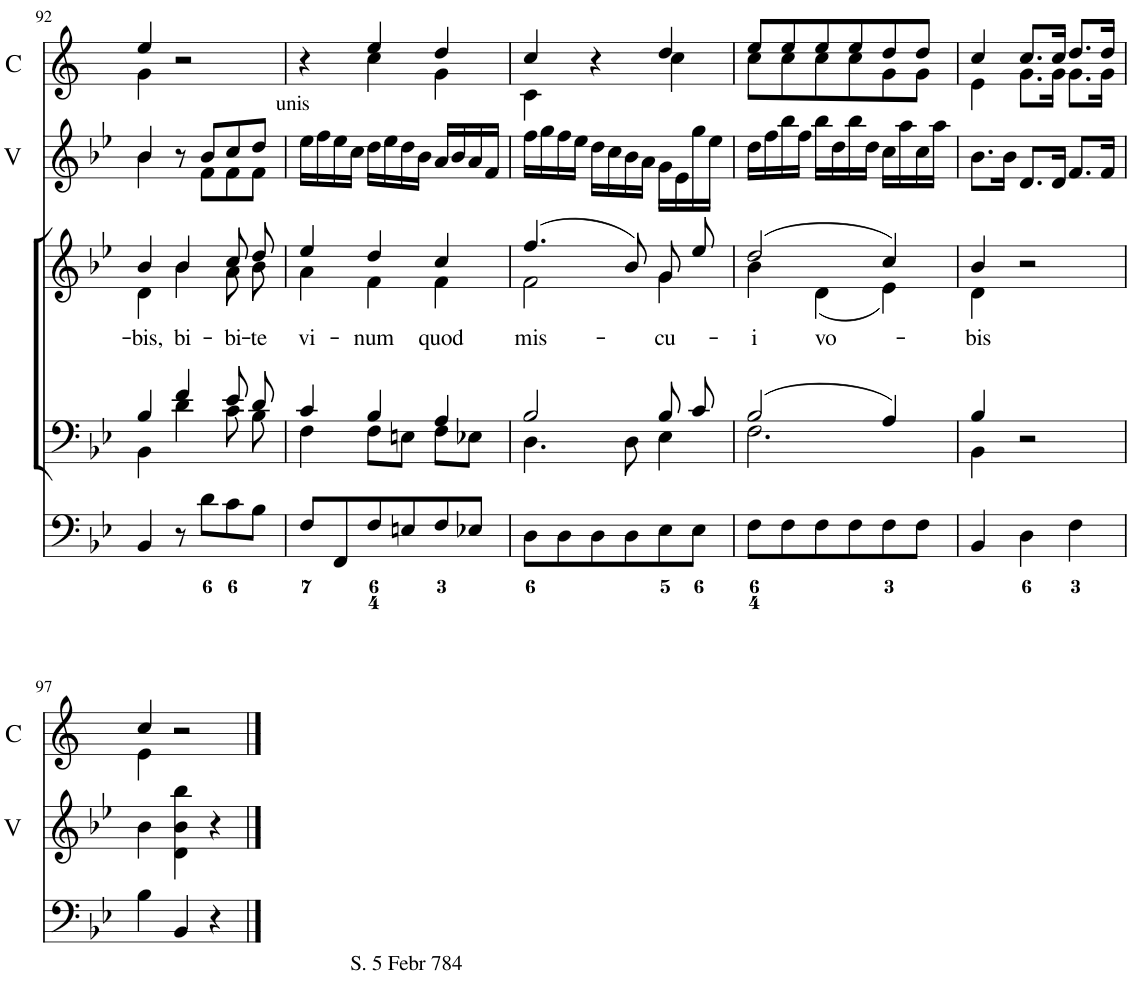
**kern	**kern	**kern	**kern	**kern	**text	**kern	**kern
*part7	*part6	*part5	*part4	*part3	*part3	*part2	*part1
*staff7	*staff6	*staff5	*staff4	*staff3	*staff3	*staff2	*staff1
*I"Violin	*I"Violin	*I"Organ	*I"TB	*I"S	*	*I"Violino 1mo, 2do	*I"2 Clarini in Bb
*I'Vln.	*I'Vln.	*	*	*	*	*I'V	*I'C
!!LO:PB:g=z
*clefG2	*clefG2	*clefF4	*clefF4	*clefG2	*	*clefG2	*clefG2
*	*	*	*	*	*	*	*Trd1c2
*k[b-e-]	*k[b-e-]	*k[b-e-]	*k[b-e-]	*k[b-e-]	*	*k[b-e-]	*k[]
*M3/4	*M3/4	*M3/4	*M3/4	*M3/4	*	*M3/4	*M3/4
=92	=92	=92	=92	=92	=92	=92	=92
*	*	*	*^	*^	*	*	*
!	!	!	!	!	!	!	!LO:LY:b	!	!
*	*	*	*	*	*	*	*	*^	*^
4b-	4b-	4BB-/	4B-/	4BB-\	4b-/	4d\	-bis,	4b-/	4b-\	4ee/	4g\
!	!	!	!	!	!	!	!LO:LY:b	!	!	!	!
8r	8r	8r	4f/	4d\	4b-/	4b-\	bi-	8r	8ryy	2r	2ryy
!	!LO:TX:a:t=div	!	!	!	!	!	!	!	!	!	!
!LO:TX:a:t=div	!	!	!	!	!	!	!	!	!	!	!
8f	8b-	8d\L	.	.	.	.	.	8b-/L	8f\L	.	.
!	!	!	!	!	!	!	!LO:LY:b	!	!	!	!
8f/L	8cc\L	8c\	8e-/	8c\	8cc/L	8a\L	-bi-	8cc/	8f\	.	.
!	!	!	!	!	!	!	!LO:LY:b	!	!	!	!
8f/J	8dd\J	8B-\J	8d/	8B-\	8dd/J	8b-\J	-te	8dd/J	8f\J	.	.
=93	=93	=93	=93	=93	=93	=93	=93	=93	=93	=93	=93
!	!	!	!	!	!	!	!	!LO:TX:a:t=unis	!	!	!
!	!LO:TX:a:t=unis	!	!	!	!	!	!	!	!	!	!
!LO:TX:a:t=unis	!	!	!	!	!	!	!	!	!	!	!
!	!	!	!	!	!	!	!LO:LY:b	!	!	!	!
*	*	*	*	*	*	*	*	*v	*v	*	*
16ee-\LL	16ee-\LL	8F/L	4c/	4F\	4ee-/	4a\	vi-	16ee-\LL	4r	4ryy
16ff\J	16ff\J	.	.	.	.	.	.	16ff\	.	.
16ee-\L	16ee-\L	8FF/	.	.	.	.	.	16ee-\	.	.
16cc\JJ	16cc\JJ	.	.	.	.	.	.	16cc\JJ	.	.
!	!	!	!	!	!	!	!LO:LY:b	!	!	!
16dd\LL	16dd\LL	8F/	4B-/	8F\L	4dd/	4f\	-num	16dd\LL	4ee/	4cc\
16ee-\J	16ee-\J	.	.	.	.	.	.	16ee-\	.	.
16dd\L	16dd\L	8En/	.	8En\J	.	.	.	16dd\	.	.
16b-\JJ	16b-\JJ	.	.	.	.	.	.	16b-\JJ	.	.
!	!	!	!	!	!	!	!LO:LY:b	!	!	!
16a/LL	16a/LL	8F/	4A/	8F\L	4cc/	4f\	quod	16a/LL	4dd/	4g\
16b-/J	16b-/J	.	.	.	.	.	.	16b-/	.	.
16a/L	16a/L	8E-X/J	.	8E-X\J	.	.	.	16a/	.	.
16f/JJ	16f/JJ	.	.	.	.	.	.	16f/JJ	.	.
=94	=94	=94	=94	=94	=94	=94	=94	=94	=94	=94
!	!	!	!	!	!	!	!LO:LY:b	!	!	!
16ff\LL	16ff\LL	8D\L	2B-/	4.D\	(4.ff/	2f\	mis-	16ff\LL	4cc/	4c\
16gg\J	16gg\J	.	.	.	.	.	.	16gg\	.	.
16ff\L	16ff\L	8D\	.	.	.	.	.	16ff\	.	.
16ee-\JJ	16ee-\JJ	.	.	.	.	.	.	16ee-\JJ	.	.
16dd\LL	16dd\LL	8D\	.	.	.	.	.	16dd\LL	4r	4ryy
16cc\J	16cc\J	.	.	.	.	.	.	16cc\	.	.
16b-\L	16b-\L	8D\	.	8D\	8b-/)	.	.	16b-\	.	.
16a\JJ	16a\JJ	.	.	.	.	.	.	16a\JJ	.	.
!	!	!	!	!	!	!	!LO:LY:b	!	!	!
16g\LL	16g\LL	8E-\	8B-/	4E-\	8g/L	4g\	-cu-	16g\LL	4dd/	4cc\
16e-\J	16e-\J	.	.	.	.	.	.	16e-\	.	.
16gg\L	16gg\L	8E-\J	8c/	.	8ee-/J	.	.	16gg\	.	.
16ee-\JJ	16ee-\JJ	.	.	.	.	.	.	16ee-\JJ	.	.
=95	=95	=95	=95	=95	=95	=95	=95	=95	=95	=95
!	!	!	!	!	!	!	!LO:LY:b	!	!	!
16dd\LL	16dd\LL	8F\L	(2B-/	2.F\	(2dd/	4b-\	-i	16dd\LL	8ee/L	8cc\L
16ff\J	16ff\J	.	.	.	.	.	.	16ff\	.	.
16bb-\L	16bb-\L	8F\	.	.	.	.	.	16bb-\	8ee/	8cc\
16ff\JJ	16ff\JJ	.	.	.	.	.	.	16ff\JJ	.	.
!	!	!	!	!	!	!	!LO:LY:b	!	!	!
16bb-\LL	16bb-\LL	8F\	.	.	.	(4d\	vo-	16bb-\LL	8ee/	8cc\
16dd\J	16dd\J	.	.	.	.	.	.	16dd\	.	.
16bb-\L	16bb-\L	8F\	.	.	.	.	.	16bb-\	8ee/	8cc\
16dd\JJ	16dd\JJ	.	.	.	.	.	.	16dd\JJ	.	.
16cc\LL	16cc\LL	8F\	4A/)	.	4cc/)	4e-\)	.	16cc\LL	8dd/	8g\
16aa\J	16aa\J	.	.	.	.	.	.	16aa\	.	.
16cc\L	16cc\L	8F\J	.	.	.	.	.	16cc\	8dd/J	8g\J
16aa\JJ	16aa\JJ	.	.	.	.	.	.	16aa\JJ	.	.
=96	=96	=96	=96	=96	=96	=96	=96	=96	=96	=96
!	!	!	!	!	!	!	!LO:LY:b	!	!	!
8.b-\L	8.b-\L	4BB-/	4B-/	4BB-\	4b-/	4d\	-bis	8.b-\L	4cc/	4e\
16b-\Jk	16b-\Jk	.	.	.	.	.	.	16b-\Jk	.	.
8.d/L	8.d/L	4D\	2r	2ryy	2r	2ryy	.	8.d/L	8.cc/L	8.g\L
16d/Jk	16d/Jk	.	.	.	.	.	.	16d/Jk	16cc/Jk	16g\Jk
8.f/L	8.f/L	4F\	.	.	.	.	.	8.f/L	8.dd/L	8.g\L
16f/Jk	16f/Jk	.	.	.	.	.	.	16f/Jk	16dd/Jk	16g\Jk
*	*	*	*v	*v	*	*	*	*	*	*
*	*	*	*	*v	*v	*	*	*	*
!!LO:LB:g=z	!!
=97	=97	=97	=97	=97	=97	=97	=97	=97
4b-	4b-	4B-\	2.r	2.r	.	4b-\	4cc/	4e\
!	!	!LO:TX:b:t=S. 5 Febr 784	!	!	!	!	!	!
4d 4b- 4bb-	4d 4b- 4bb-	4BB-/	.	.	.	4d\ 4b-\ 4bb-\	2r	2ryy
4r	4r	4r	.	.	.	4r	.	.
*	*	*	*	*	*	*	*v	*v
==	==	==	==	==	==	==	==
*-	*-	*-	*-	*-	*-	*-	*-
